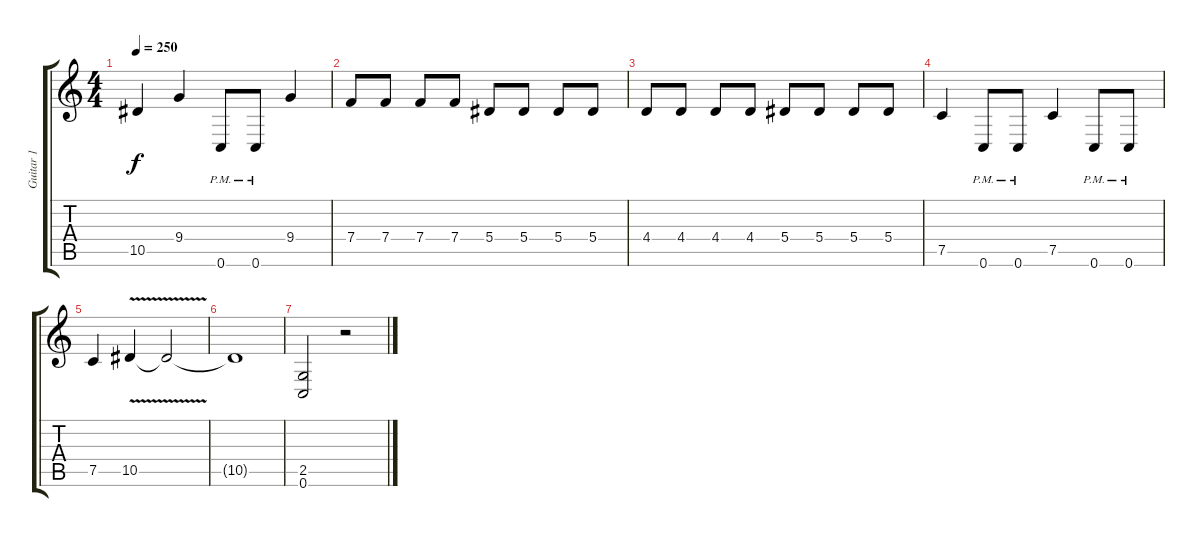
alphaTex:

\track ("Guitar 1" "Guitar 1") {instrument distortionguitar}
\staff {score tabs}
\tuning (C4 G3 Eb3 Bb2 F2 C2) {hide}
\ts (4 4)
\tempo 250
\clef g2
\ks c
10.5.4{dy f} 9.4.4 0.6{pm}.8 0.6{pm}.8 9.4.4 |
7.4.8 7.4.8 7.4.8 7.4.8 5.4.8 5.4.8 5.4.8 5.4.8 |
4.4.8 4.4.8 4.4.8 4.4.8 5.4.8 5.4.8 5.4.8 5.4.8 |
7.5.4 0.6{pm}.8 0.6{pm}.8 7.5.4 0.6{pm}.8 0.6{pm}.8 |
7.5.4 10.5{v}.4 10.5{t}.2 |
10.5{t}.1 |
(2.5 0.6).2 r.2
